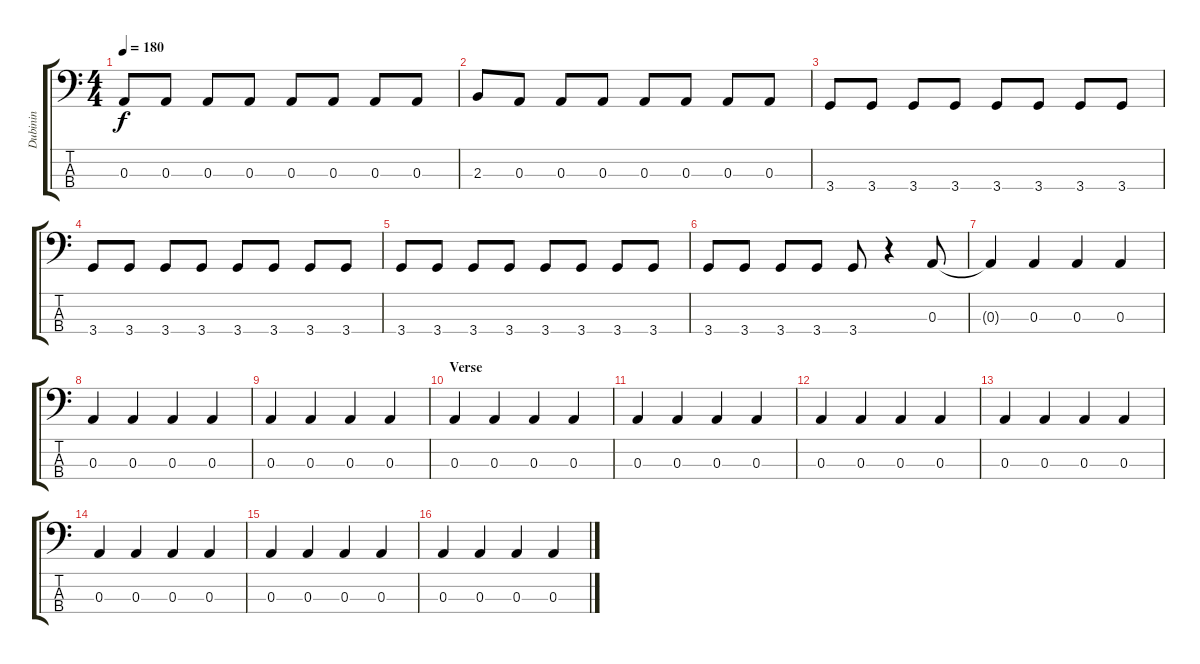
\track ("Dubinin" "Dubinin") {instrument electricbassfinger}
\staff {score tabs}
\tuning (G2 D2 A1 E1) {hide}
\ts (4 4)
\tempo 180
\clef f4
\ks c
0.3.8{dy f} 0.3.8 0.3.8 0.3.8 0.3.8 0.3.8 0.3.8 0.3.8 |
2.3.8 0.3.8 0.3.8 0.3.8 0.3.8 0.3.8 0.3.8 0.3.8 |
3.4.8 3.4.8 3.4.8 3.4.8 3.4.8 3.4.8 3.4.8 3.4.8 |
3.4.8 3.4.8 3.4.8 3.4.8 3.4.8 3.4.8 3.4.8 3.4.8 |
3.4.8 3.4.8 3.4.8 3.4.8 3.4.8 3.4.8 3.4.8 3.4.8 |
3.4.8 3.4.8 3.4.8 3.4.8 3.4.8 r.4 0.3.8 |
0.3{t}.4 0.3.4 0.3.4 0.3.4 |
0.3.4 0.3.4 0.3.4 0.3.4 |
0.3.4 0.3.4 0.3.4 0.3.4 |
\section ("" "Verse")
0.3.4 0.3.4 0.3.4 0.3.4 |
0.3.4 0.3.4 0.3.4 0.3.4 |
0.3.4 0.3.4 0.3.4 0.3.4 |
0.3.4 0.3.4 0.3.4 0.3.4 |
0.3.4 0.3.4 0.3.4 0.3.4 |
0.3.4 0.3.4 0.3.4 0.3.4 |
0.3.4 0.3.4 0.3.4 0.3.4
